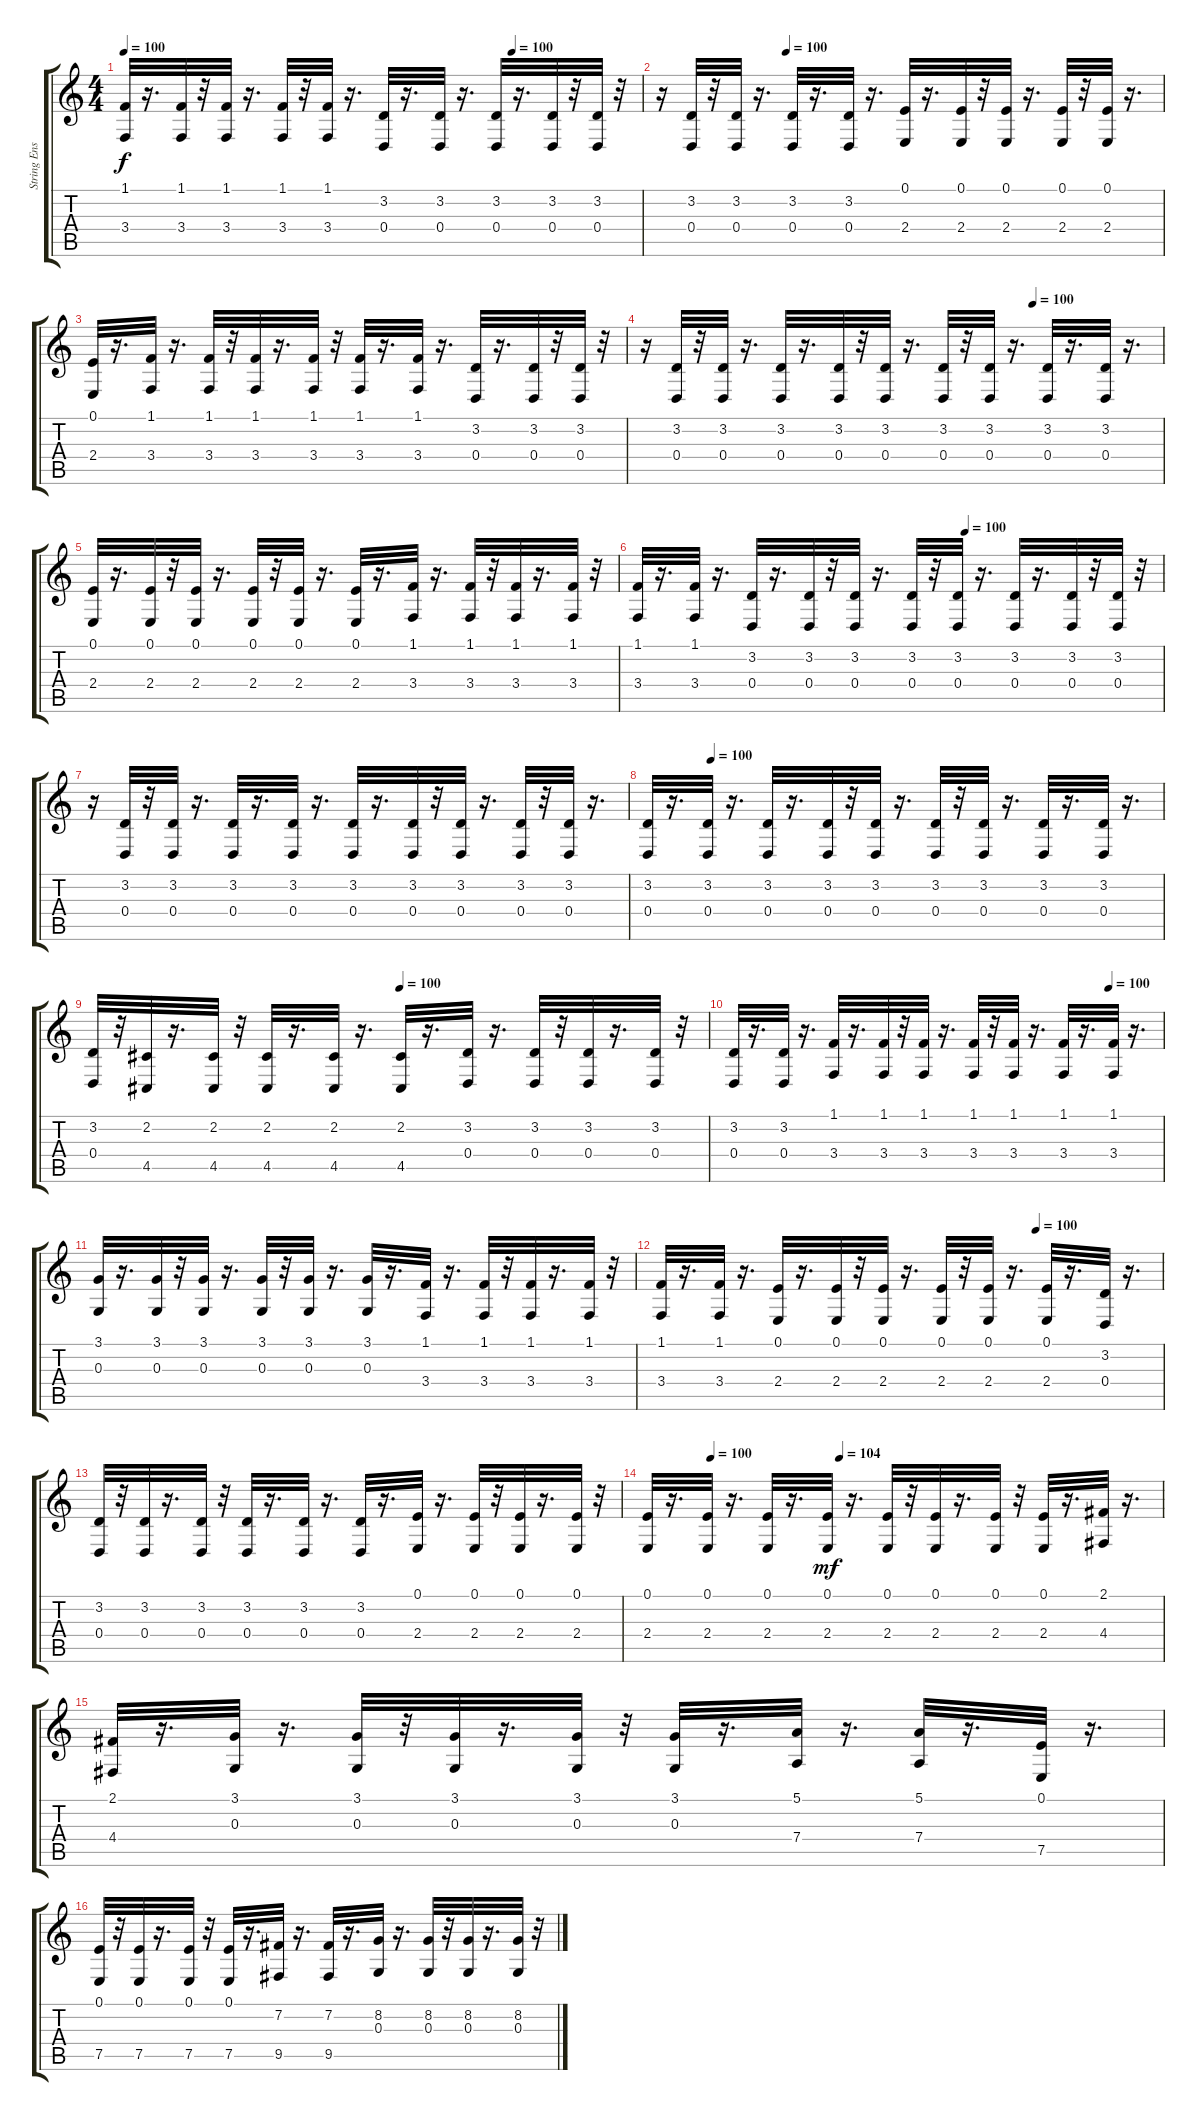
\track ("String Ensemble" "String Ens") {instrument stringensemble1}
\staff {score tabs}
\tuning (E4 B3 G3 D3 A2 E2) {hide}
\ts (4 4)
\tempo 100
\tempo (100 0.75)
\clef g2
\ks c
(1.1 3.4).32{dy f} r.16{d} (1.1 3.4).32 r.32 (1.1 3.4).32 r.16{d} (1.1 3.4).32 r.32 (1.1 3.4).32 r.16{d} (3.2 0.4).32 r.16{d} (3.2 0.4).32 r.16{d} (3.2 0.4).32 r.16{d} (3.2 0.4).32 r.32 (3.2 0.4).32 r.32 |
\tempo (100 0.25)
r.16 (3.2 0.4).32 r.32 (3.2 0.4).32 r.16{d} (3.2 0.4).32 r.16{d} (3.2 0.4).32 r.16{d} (0.1 2.4).32 r.16{d} (0.1 2.4).32 r.32 (0.1 2.4).32 r.16{d} (0.1 2.4).32 r.32 (0.1 2.4).32 r.16{d} |
(0.1 2.4).32 r.16{d} (1.1 3.4).32 r.16{d} (1.1 3.4).32 r.32 (1.1 3.4).32 r.16{d} (1.1 3.4).32 r.32 (1.1 3.4).32 r.16{d} (1.1 3.4).32 r.16{d} (3.2 0.4).32 r.16{d} (3.2 0.4).32 r.32 (3.2 0.4).32 r.32 |
\tempo (100 0.75)
r.16 (3.2 0.4).32 r.32 (3.2 0.4).32 r.16{d} (3.2 0.4).32 r.16{d} (3.2 0.4).32 r.32 (3.2 0.4).32 r.16{d} (3.2 0.4).32 r.32 (3.2 0.4).32 r.16{d} (3.2 0.4).32 r.16{d} (3.2 0.4).32 r.16{d} |
(0.1 2.4).32 r.16{d} (0.1 2.4).32 r.32 (0.1 2.4).32 r.16{d} (0.1 2.4).32 r.32 (0.1 2.4).32 r.16{d} (0.1 2.4).32 r.16{d} (1.1 3.4).32 r.16{d} (1.1 3.4).32 r.32 (1.1 3.4).32 r.16{d} (1.1 3.4).32 r.32 |
\tempo (100 0.625)
(1.1 3.4).32 r.16{d} (1.1 3.4).32 r.16{d} (3.2 0.4).32 r.16{d} (3.2 0.4).32 r.32 (3.2 0.4).32 r.16{d} (3.2 0.4).32 r.32 (3.2 0.4).32 r.16{d} (3.2 0.4).32 r.16{d} (3.2 0.4).32 r.32 (3.2 0.4).32 r.32 |
r.16 (3.2 0.4).32 r.32 (3.2 0.4).32 r.16{d} (3.2 0.4).32 r.16{d} (3.2 0.4).32 r.16{d} (3.2 0.4).32 r.16{d} (3.2 0.4).32 r.32 (3.2 0.4).32 r.16{d} (3.2 0.4).32 r.32 (3.2 0.4).32 r.16{d} |
\tempo (100 0.125)
(3.2 0.4).32 r.16{d} (3.2 0.4).32 r.16{d} (3.2 0.4).32 r.16{d} (3.2 0.4).32 r.32 (3.2 0.4).32 r.16{d} (3.2 0.4).32 r.32 (3.2 0.4).32 r.16{d} (3.2 0.4).32 r.16{d} (3.2 0.4).32 r.16{d} |
\tempo (100 0.5)
(3.2 0.4).32 r.32 (2.2 4.5).32 r.16{d} (2.2 4.5).32 r.32 (2.2 4.5).32 r.16{d} (2.2 4.5).32 r.16{d} (2.2 4.5).32 r.16{d} (3.2 0.4).32 r.16{d} (3.2 0.4).32 r.32 (3.2 0.4).32 r.16{d} (3.2 0.4).32 r.32 |
\tempo (100 0.875)
(3.2 0.4).32 r.16{d} (3.2 0.4).32 r.16{d} (1.1 3.4).32 r.16{d} (1.1 3.4).32 r.32 (1.1 3.4).32 r.16{d} (1.1 3.4).32 r.32 (1.1 3.4).32 r.16{d} (1.1 3.4).32 r.16{d} (1.1 3.4).32 r.16{d} |
(3.1 0.3).32 r.16{d} (3.1 0.3).32 r.32 (3.1 0.3).32 r.16{d} (3.1 0.3).32 r.32 (3.1 0.3).32 r.16{d} (3.1 0.3).32 r.16{d} (1.1 3.4).32 r.16{d} (1.1 3.4).32 r.32 (1.1 3.4).32 r.16{d} (1.1 3.4).32 r.32 |
\tempo (100 0.75)
(1.1 3.4).32 r.16{d} (1.1 3.4).32 r.16{d} (0.1 2.4).32 r.16{d} (0.1 2.4).32 r.32 (0.1 2.4).32 r.16{d} (0.1 2.4).32 r.32 (0.1 2.4).32 r.16{d} (0.1 2.4).32 r.16{d} (3.2 0.4).32 r.16{d} |
(3.2 0.4).32 r.32 (3.2 0.4).32 r.16{d} (3.2 0.4).32 r.32 (3.2 0.4).32 r.16{d} (3.2 0.4).32 r.16{d} (3.2 0.4).32 r.16{d} (0.1 2.4).32 r.16{d} (0.1 2.4).32 r.32 (0.1 2.4).32 r.16{d} (0.1 2.4).32 r.32 |
\tempo (100 0.125)
\tempo (104 0.375)
(0.1 2.4).32 r.16{d} (0.1 2.4).32 r.16{d} (0.1 2.4).32 r.16{d} (0.1 2.4).32{dy mf} r.16{d} (0.1 2.4).32 r.32 (0.1 2.4).32 r.16{d} (0.1 2.4).32 r.32 (0.1 2.4).32 r.16{d} (2.1 4.4).32 r.16{d} |
(2.1 4.4).32 r.16{d} (3.1 0.3).32 r.16{d} (3.1 0.3).32 r.32 (3.1 0.3).32 r.16{d} (3.1 0.3).32 r.32 (3.1 0.3).32 r.16{d} (5.1 7.4).32 r.16{d} (5.1 7.4).32 r.16{d} (0.1 7.5).32 r.16{d} |
(0.1 7.5).32 r.32 (0.1 7.5).32 r.16{d} (0.1 7.5).32 r.32 (0.1 7.5).32 r.16{d} (7.2 9.5).32 r.16{d} (7.2 9.5).32 r.16{d} (8.2 0.3).32 r.16{d} (8.2 0.3).32 r.32 (8.2 0.3).32 r.16{d} (8.2 0.3).32 r.32
